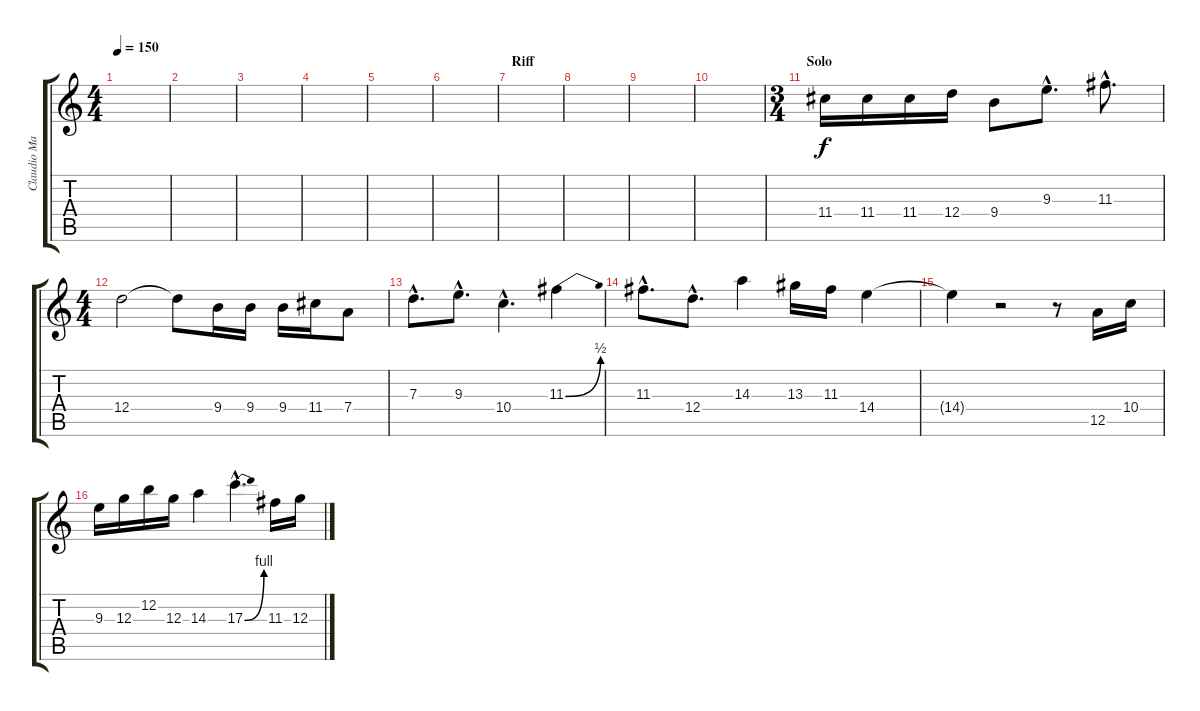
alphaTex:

\track ("Claudio Marciello (Gtr 2)" "Claudio Ma") {instrument overdrivenguitar}
\staff {score tabs}
\tuning (E4 B3 G3 D3 A2 E2) {hide}
\ts (4 4)
\tempo 150
\clef g2
\ks c
|
|
|
|
|
|
\section ("" "Riff")
|
|
|
|
\ts (3 4)
\section ("" "Solo")
11.4.16 11.4.16 11.4.16 12.4.16 9.4.8 9.3{hac}.8{d} 11.3{hac}.8{d} |
\ts (4 4)
12.4.2 12.4{t}.8 9.4.16 9.4.16 9.4.16 11.4.16 7.4.8 |
7.3{hac}.8{d} 9.3{hac}.8{d} 10.4{hac}.4{d} 11.3{be (bend 0 0 60 2)}.4 |
11.3{hac}.8{d} 12.4{hac}.8{d} 14.3.4 13.3.16 11.3.16 14.4.4 |
14.4{t}.4 r.2 r.8 12.5.16 10.4.16 |
9.3.16 12.3.16 12.2.16 12.3.16 14.3.4 17.3{be (bend 0 0 60 4) hac}.4{d} 11.3.16 12.3.16
